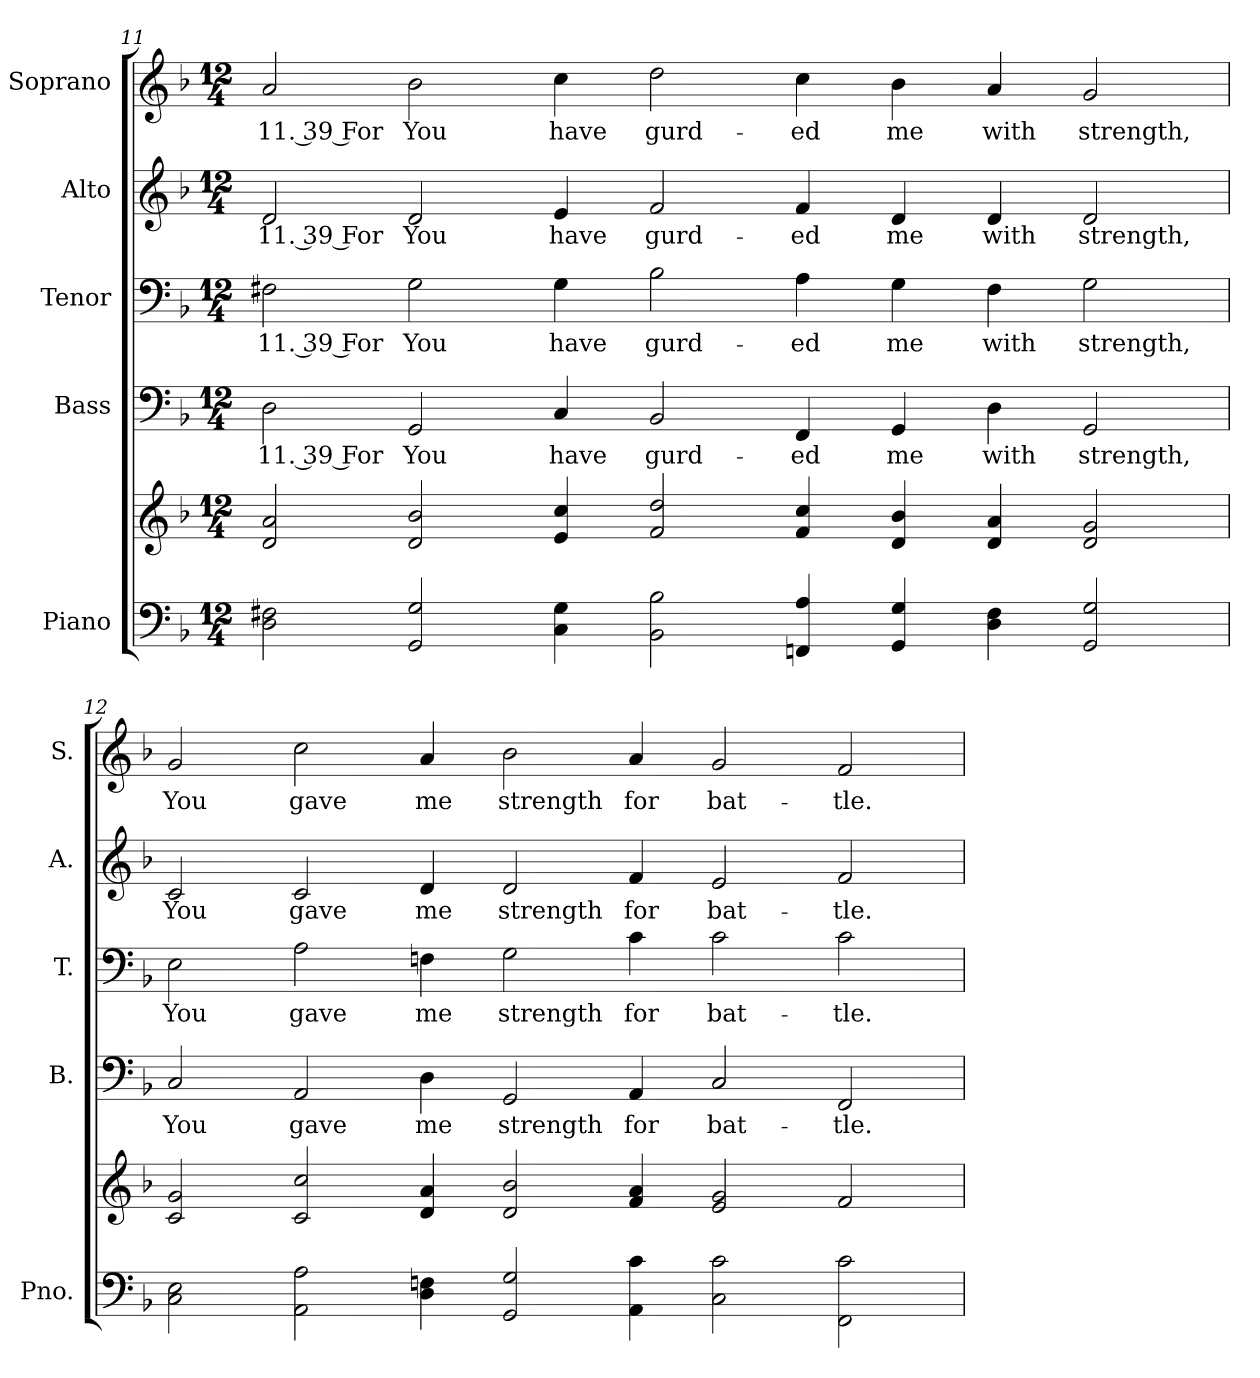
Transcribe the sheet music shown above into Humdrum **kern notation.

**kern	**kern	**kern	**text	**kern	**text	**kern	**text	**kern	**text
*part5	*part5	*part4	*part4	*part3	*part3	*part2	*part2	*part1	*part1
*staff6	*staff5	*staff4	*staff4	*staff3	*staff3	*staff2	*staff2	*staff1	*staff1
*I"Piano	*	*I"Bass	*	*I"Tenor	*	*I"Alto	*	*I"Soprano	*
*I'Pno.	*	*I'B.	*	*I'T.	*	*I'A.	*	*I'S.	*
!!LO:PB:g=z
*clefF4	*clefG2	*clefF4	*	*clefF4	*	*clefG2	*	*clefG2	*
*k[b-]	*k[b-]	*k[b-]	*	*k[b-]	*	*k[b-]	*	*k[b-]	*
*d:	*d:	*d:	*	*d:	*	*d:	*	*d:	*
*M12/4	*M12/4	*M12/4	*	*M12/4	*	*M12/4	*	*M12/4	*
=11	=11	=11	=11	=11	=11	=11	=11	=11	=11
!	!	!	!LO:LY:b:color=#000000	!	!	!	!	!	!
!	!	!	!	!	!LO:LY:b:color=#000000	!	!	!	!
!	!	!	!	!	!	!	!LO:LY:b:color=#000000	!	!
!	!	!	!	!	!	!	!	!	!LO:LY:b:color=#000000
2Di\ 2F#Xi	2di/ 2ai	2Di\	11. 39 For	2F#Xi\	11. 39 For	2di/	11. 39 For	2ai/	11. 39 For
!	!	!	!LO:LY:b:color=#000000	!	!	!	!	!	!
!	!	!	!	!	!LO:LY:b:color=#000000	!	!	!	!
!	!	!	!	!	!	!	!LO:LY:b:color=#000000	!	!
!	!	!	!	!	!	!	!	!	!LO:LY:b:color=#000000
2GGi/ 2Gi	2di/ 2b-i	2GGi/	You	2Gi\	You	2di/	You	2b-i\	You
!	!	!	!LO:LY:b:color=#000000	!	!	!	!	!	!
!	!	!	!	!	!LO:LY:b:color=#000000	!	!	!	!
!	!	!	!	!	!	!	!LO:LY:b:color=#000000	!	!
!	!	!	!	!	!	!	!	!	!LO:LY:b:color=#000000
4Ci\ 4Gi	4ei/ 4cci	4Ci/	have	4Gi\	have	4ei/	have	4cci\	have
!	!	!	!LO:LY:b:color=#000000	!	!	!	!	!	!
!	!	!	!	!	!LO:LY:b:color=#000000	!	!	!	!
!	!	!	!	!	!	!	!LO:LY:b:color=#000000	!	!
!	!	!	!	!	!	!	!	!	!LO:LY:b:color=#000000
2BB-i\ 2B-i	2fi/ 2ddi	2BB-i/	gurd-	2B-i\	gurd-	2fi/	gurd-	2ddi\	gurd-
!	!	!	!LO:LY:b:color=#000000	!	!	!	!	!	!
!	!	!	!	!	!LO:LY:b:color=#000000	!	!	!	!
!	!	!	!	!	!	!	!LO:LY:b:color=#000000	!	!
!	!	!	!	!	!	!	!	!	!LO:LY:b:color=#000000
4FFni/ 4Ai	4fi/ 4cci	4FFi/	-ed	4Ai\	-ed	4fi/	-ed	4cci\	-ed
!	!	!	!LO:LY:b:color=#000000	!	!	!	!	!	!
!	!	!	!	!	!LO:LY:b:color=#000000	!	!	!	!
!	!	!	!	!	!	!	!LO:LY:b:color=#000000	!	!
!	!	!	!	!	!	!	!	!	!LO:LY:b:color=#000000
4GGi/ 4Gi	4di/ 4b-i	4GGi/	me	4Gi\	me	4di/	me	4b-i\	me
!	!	!	!LO:LY:b:color=#000000	!	!	!	!	!	!
!	!	!	!	!	!LO:LY:b:color=#000000	!	!	!	!
!	!	!	!	!	!	!	!LO:LY:b:color=#000000	!	!
!	!	!	!	!	!	!	!	!	!LO:LY:b:color=#000000
4Di\ 4F#i	4di/ 4ai	4Di\	with	4F#i\	with	4di/	with	4ai/	with
!	!	!	!LO:LY:b:color=#000000	!	!	!	!	!	!
!	!	!	!	!	!LO:LY:b:color=#000000	!	!	!	!
!	!	!	!	!	!	!	!LO:LY:b:color=#000000	!	!
!	!	!	!	!	!	!	!	!	!LO:LY:b:color=#000000
2GGi/ 2Gi	2di/ 2gi	2GGi/	strength,	2Gi\	strength,	2di/	strength,	2gi/	strength,
=12	=12	=12	=12	=12	=12	=12	=12	=12	=12
!	!	!	!LO:LY:b:color=#000000	!	!	!	!	!	!
!	!	!	!	!	!LO:LY:b:color=#000000	!	!	!	!
!	!	!	!	!	!	!	!LO:LY:b:color=#000000	!	!
!	!	!	!	!	!	!	!	!	!LO:LY:b:color=#000000
2Ci\ 2Ei	2ci/ 2gi	2Ci/	You	2Ei\	You	2ci/	You	2gi/	You
!	!	!	!LO:LY:b:color=#000000	!	!	!	!	!	!
!	!	!	!	!	!LO:LY:b:color=#000000	!	!	!	!
!	!	!	!	!	!	!	!LO:LY:b:color=#000000	!	!
!	!	!	!	!	!	!	!	!	!LO:LY:b:color=#000000
2AAi\ 2Ai	2ci/ 2cci	2AAi/	gave	2Ai\	gave	2ci/	gave	2cci\	gave
!	!	!	!LO:LY:b:color=#000000	!	!	!	!	!	!
!	!	!	!	!	!LO:LY:b:color=#000000	!	!	!	!
!	!	!	!	!	!	!	!LO:LY:b:color=#000000	!	!
!	!	!	!	!	!	!	!	!	!LO:LY:b:color=#000000
4Di\ 4Fni	4di/ 4ai	4Di\	me	4Fni\	me	4di/	me	4ai/	me
!	!	!	!LO:LY:b:color=#000000	!	!	!	!	!	!
!	!	!	!	!	!LO:LY:b:color=#000000	!	!	!	!
!	!	!	!	!	!	!	!LO:LY:b:color=#000000	!	!
!	!	!	!	!	!	!	!	!	!LO:LY:b:color=#000000
2GGi/ 2Gi	2di/ 2b-i	2GGi/	strength	2Gi\	strength	2di/	strength	2b-i\	strength
!	!	!	!LO:LY:b:color=#000000	!	!	!	!	!	!
!	!	!	!	!	!LO:LY:b:color=#000000	!	!	!	!
!	!	!	!	!	!	!	!LO:LY:b:color=#000000	!	!
!	!	!	!	!	!	!	!	!	!LO:LY:b:color=#000000
4AAi\ 4ci	4fi/ 4ai	4AAi/	for	4ci\	for	4fi/	for	4ai/	for
!	!	!	!LO:LY:b:color=#000000	!	!	!	!	!	!
!	!	!	!	!	!LO:LY:b:color=#000000	!	!	!	!
!	!	!	!	!	!	!	!LO:LY:b:color=#000000	!	!
!	!	!	!	!	!	!	!	!	!LO:LY:b:color=#000000
2Ci\ 2ci	2ei/ 2gi	2Ci/	bat-	2ci\	bat-	2ei/	bat-	2gi/	bat-
!	!	!	!LO:LY:b:color=#000000	!	!	!	!	!	!
!	!	!	!	!	!LO:LY:b:color=#000000	!	!	!	!
!	!	!	!	!	!	!	!LO:LY:b:color=#000000	!	!
!	!	!	!	!	!	!	!	!	!LO:LY:b:color=#000000
2FFi\ 2ci	2fi/	2FFi/	-tle.	2ci\	-tle.	2fi/	-tle.	2fi/	-tle.
=	=	=	=	=	=	=	=	=	=
*-	*-	*-	*-	*-	*-	*-	*-	*-	*-
